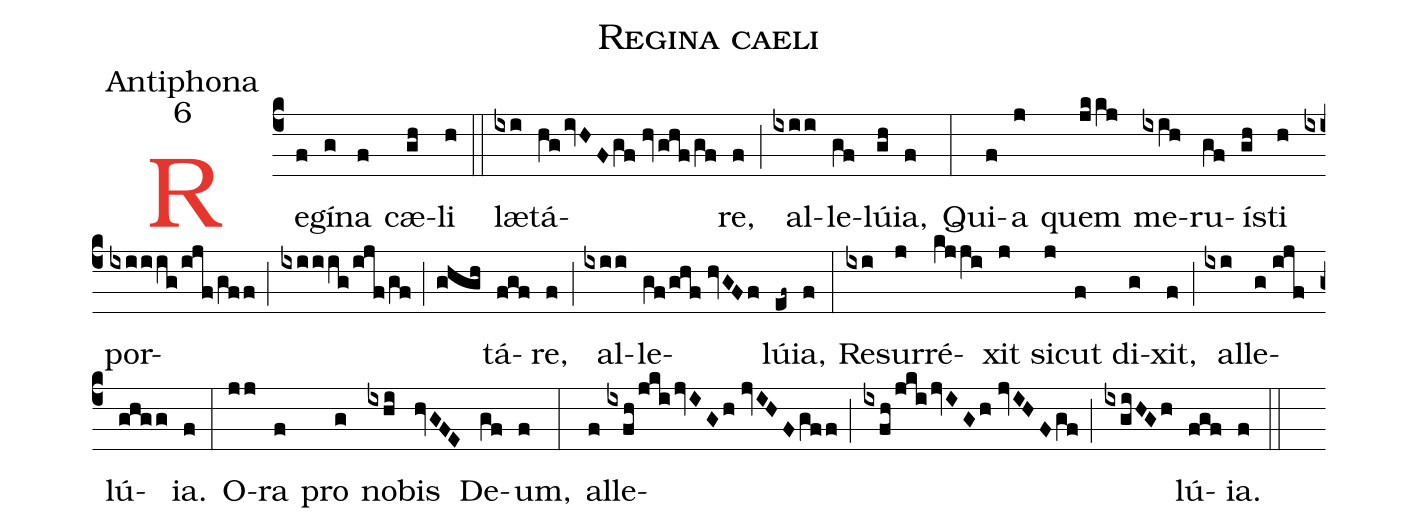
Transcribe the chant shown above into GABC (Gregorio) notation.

name:Regina caeli;
office-part:Antiphona;
mode:6;
%%
(c4) <c>R</c>e(f)gí(g)na(f) cæ(gh)li(h) (::) læ(ixi)tá(hgivHFgf//hvghf/gf)re,(f) (;) al(ixii)le(gf)lú(gh)ia,(f) (:) Qui(f)a(j) quem(jkkj) me(ixih)ru(gf)ís(gh)ti(h) por(ixiiig/ijf/gff;ixii/ig/ijf/gf;ghgh)tá(fgf)re,(f) (;) al(ixii)le(gf/ghf//hvGFf)lú(ef~)ia,(f) (:) Re(ixi)sur(j)ré(kjji)xit(j) sic(j)ut(f) di(g)xit,(f) (;) al(ixi)le(g//ijf)lú(ghgg)ia.(f) (:) O(jj)ra(f) pro(g) no(ixhi)bis(hvGFE) De(gf)um,(f) (:) al(f)le(ixfh/jkijvIGh//jvIHFgff;ixfh/jkijvIGh//jvIHFgf;ixgiHGh)lú(fgf)ia.(f) (::)
